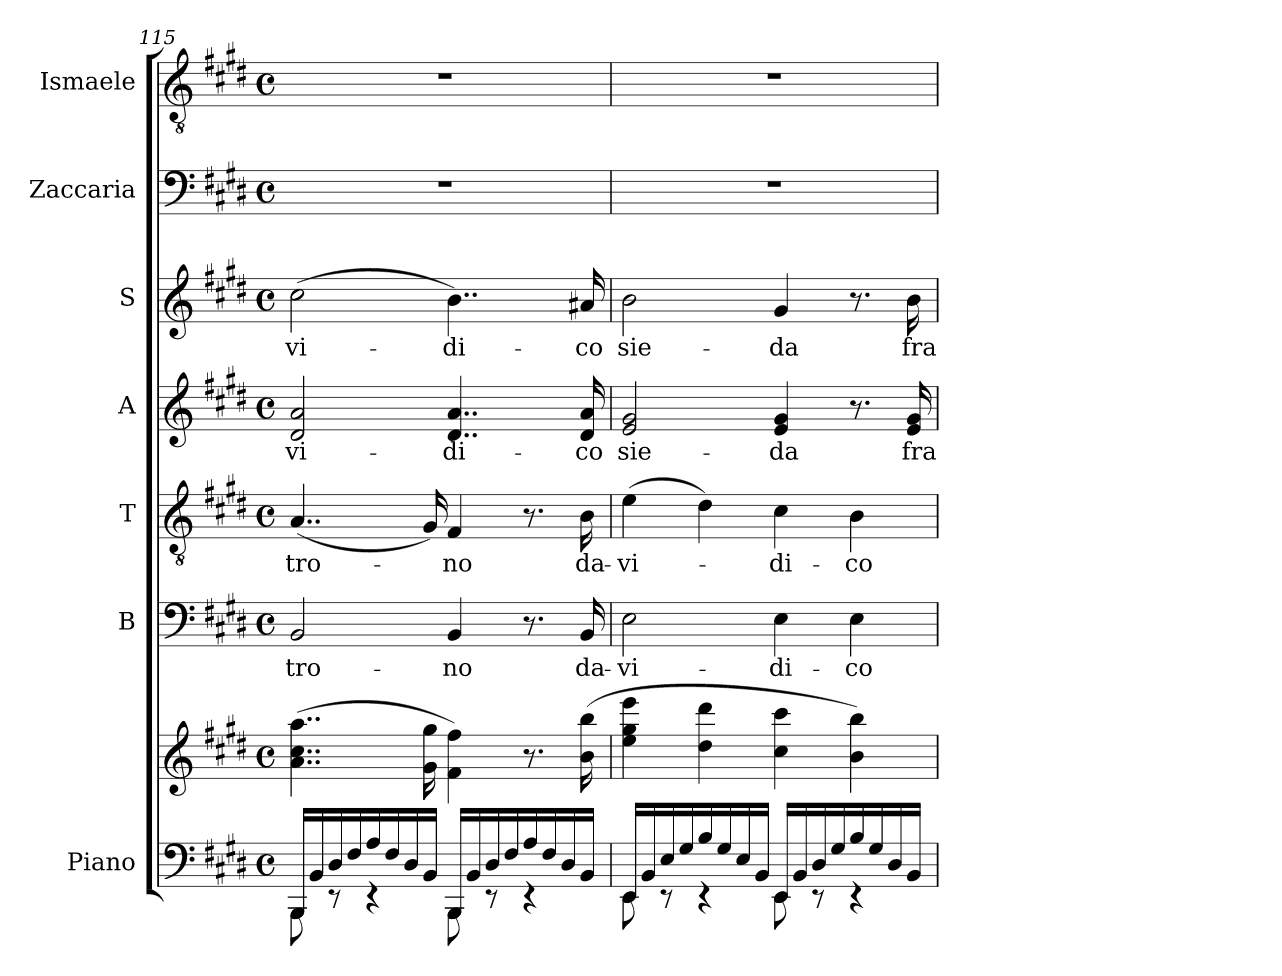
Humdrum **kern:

**kern	**kern	**kern	**text	**kern	**text	**kern	**text	**kern	**text	**kern	**kern
*part7	*part7	*part6	*part6	*part5	*part5	*part4	*part4	*part3	*part3	*part2	*part1
*staff8	*staff7	*staff6	*staff6	*staff5	*staff5	*staff4	*staff4	*staff3	*staff3	*staff2	*staff1
*I"Piano	*	*I"B	*	*I"T	*	*I"A	*	*I"S	*	*I"Zaccaria	*I"Ismaele
*I'Pno	*	*I'B	*	*I'T	*	*I'A	*	*I'S	*	*	*
*clefF4	*clefG2	*clefF4	*	*clefGv2	*	*clefG2	*	*clefG2	*	*clefF4	*clefGv2
*k[f#c#g#d#]	*k[f#c#g#d#]	*k[f#c#g#d#]	*	*k[f#c#g#d#]	*	*k[f#c#g#d#]	*	*k[f#c#g#d#]	*	*k[f#c#g#d#]	*k[f#c#g#d#]
*M4/4	*M4/4	*M4/4	*	*M4/4	*	*M4/4	*	*M4/4	*	*M4/4	*M4/4
*met(c)	*met(c)	*met(c)	*	*met(c)	*	*met(c)	*	*met(c)	*	*met(c)	*met(c)
=115	=115	=115	=115	=115	=115	=115	=115	=115	=115	=115	=115
*^	*	*	*	*	*	*	*	*	*	*	*
!	!	!	!	!LO:LY:b	!	!LO:LY:b	!	!LO:LY:b	!	!LO:LY:b	!	!
16BBB/LL	8BBB\	(4..a\ 4..cc#\ 4..aa\	2BB/	tro-	(>4..A/	tro-	2d#/ 2a/	-vi-	(2cc#\	-vi-	1r	1r
16BB/	.	.	.	.	.	.	.	.	.	.	.	.
16D#/	8rEE	.	.	.	.	.	.	.	.	.	.	.
16F#/	.	.	.	.	.	.	.	.	.	.	.	.
16A/	4rEE	.	.	.	.	.	.	.	.	.	.	.
16F#/	.	.	.	.	.	.	.	.	.	.	.	.
16D#/	.	.	.	.	.	.	.	.	.	.	.	.
16BB/JJ	.	16g#\ 16gg#\	.	.	16G#/)	.	.	.	.	.	.	.
!	!	!	!	!LO:LY:b	!	!LO:LY:b	!	!LO:LY:b	!	!LO:LY:b	!	!
16BBB/LL	8BBB\	4f#\ 4ff#\)	4BB/	-no	4F#/	-no	4..d#/ 4..a/	-di-	4..b\)	-di-	.	.
16BB/	.	.	.	.	.	.	.	.	.	.	.	.
16D#/	8rEE	.	.	.	.	.	.	.	.	.	.	.
16F#/	.	.	.	.	.	.	.	.	.	.	.	.
16A/	4rEE	8.r	8.r	.	8.r	.	.	.	.	.	.	.
16F#/	.	.	.	.	.	.	.	.	.	.	.	.
16D#/	.	.	.	.	.	.	.	.	.	.	.	.
!	!	!	!	!LO:LY:b	!	!LO:LY:b	!	!LO:LY:b	!	!LO:LY:b	!	!
16BB/JJ	.	(16b\ 16bb\	16BB/	da-	16B\	da-	16d#/ 16a/	-co	16a#X/	-co	.	.
!!LO:LB:g=z
=116	=116	=116	=116	=116	=116	=116	=116	=116	=116	=116	=116	=116
!	!	!	!	!LO:LY:b	!	!LO:LY:b	!	!LO:LY:b	!	!LO:LY:b	!	!
16EE/LL	8EE\	4ee\ 4gg#\ 4eee\	2E\	-vi-	(>4e\	-vi-	2e/ 2g#/	sie-	2b\	sie-	1r	1r
16BB/	.	.	.	.	.	.	.	.	.	.	.	.
16E/	8rEE	.	.	.	.	.	.	.	.	.	.	.
16G#/	.	.	.	.	.	.	.	.	.	.	.	.
16B/	4rEE	4dd#\ 4ddd#\	.	.	4d#\)	.	.	.	.	.	.	.
16G#/	.	.	.	.	.	.	.	.	.	.	.	.
16E/	.	.	.	.	.	.	.	.	.	.	.	.
16BB/JJ	.	.	.	.	.	.	.	.	.	.	.	.
!	!	!	!	!LO:LY:b	!	!LO:LY:b	!	!LO:LY:b	!	!LO:LY:b	!	!
16EE/LL	8EE\	4cc#\ 4ccc#\	4E\	-di-	4c#\	-di-	4e/ 4g#/	-da	4g#/	-da	.	.
16BB/	.	.	.	.	.	.	.	.	.	.	.	.
16D#/	8rEE	.	.	.	.	.	.	.	.	.	.	.
16G#/	.	.	.	.	.	.	.	.	.	.	.	.
!	!	!	!	!LO:LY:b	!	!LO:LY:b	!	!	!	!	!	!
16B/	4rEE	4b\ 4bb\)	4E\	-co	4B\	-co	8.r	.	8.r	.	.	.
16G#/	.	.	.	.	.	.	.	.	.	.	.	.
16D#/	.	.	.	.	.	.	.	.	.	.	.	.
!	!	!	!	!	!	!	!	!LO:LY:b	!	!LO:LY:b	!	!
16BB/JJ	.	.	.	.	.	.	16e/ 16g#/	fra	16b\	fra	.	.
*v	*v	*	*	*	*	*	*	*	*	*	*	*
=	=	=	=	=	=	=	=	=	=	=	=
*-	*-	*-	*-	*-	*-	*-	*-	*-	*-	*-	*-
